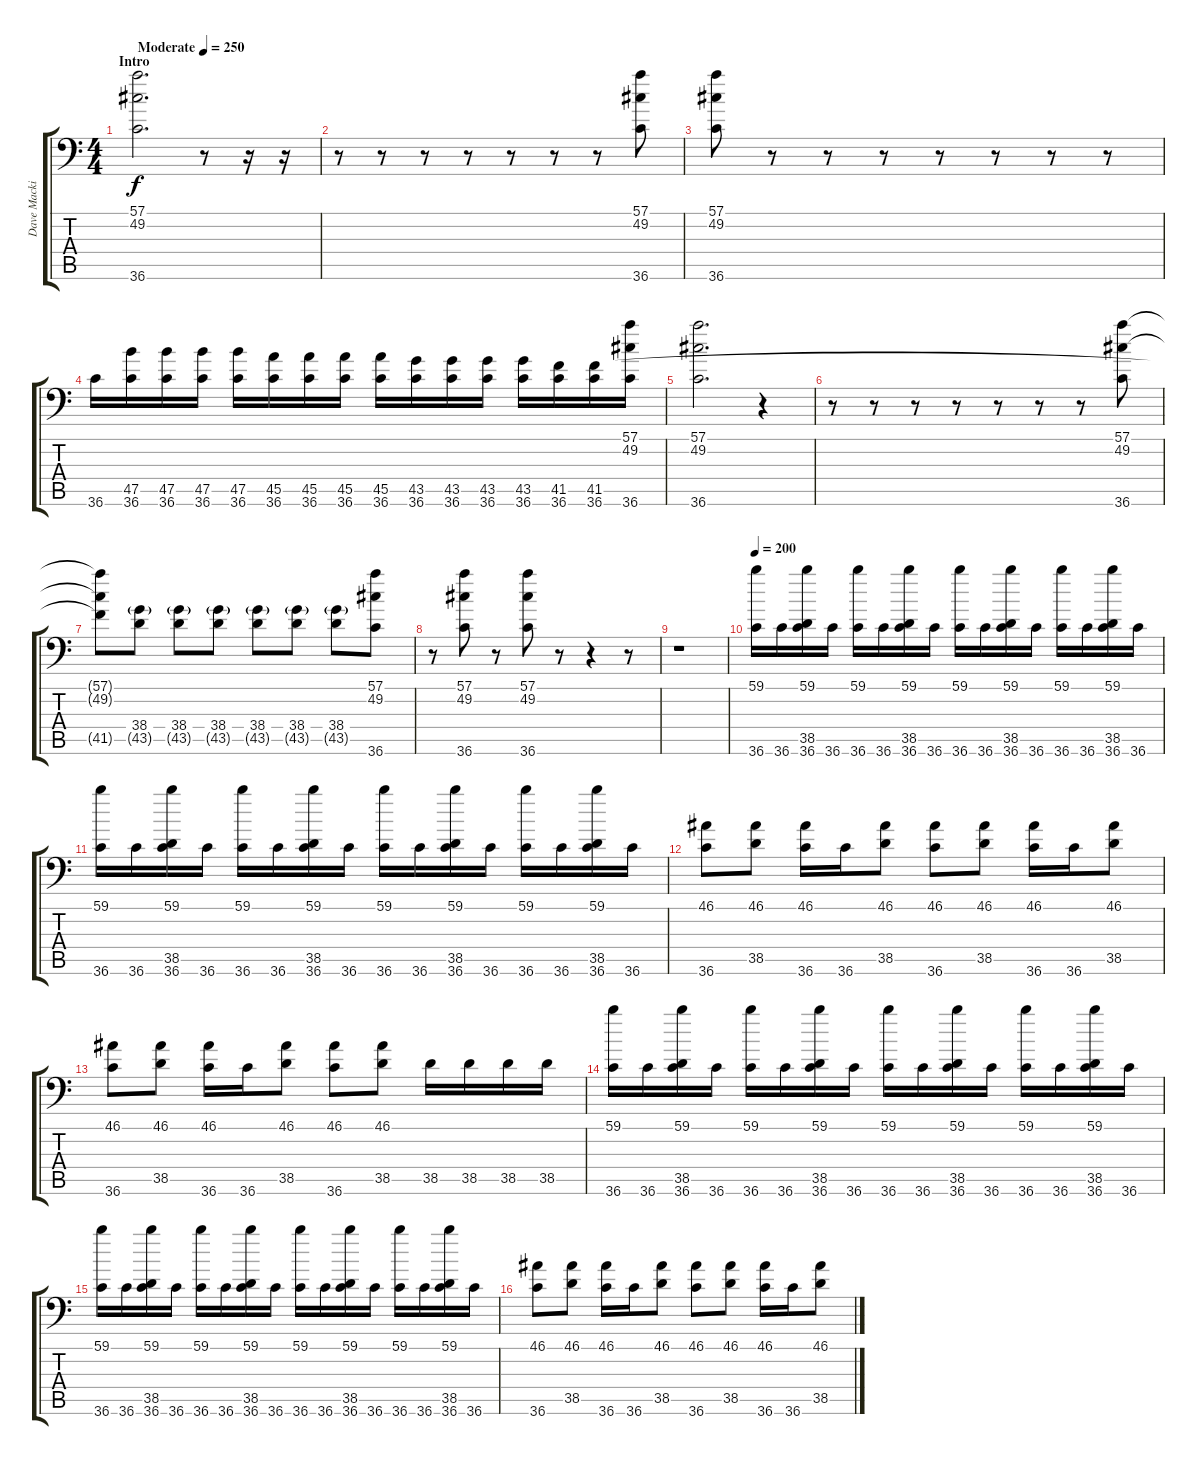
\track ("Dave Mackintosh | Drums" "Dave Macki") {instrument acousticgrandpiano}
\staff {score tabs}
\tuning (C-1 C-1 C-1 C-1 C-1 C-1) {hide}
\ts (4 4)
\section ("" "Intro")
\tempo (250 "Moderate")
\clef f4
\ks c
(57.1 49.2 36.6).2{d dy f instrument acousticgrandpiano} r.8 r.16 r.16 |
r.8 r.8 r.8 r.8 r.8 r.8 r.8 (57.1 49.2 36.6).8 |
(57.1 49.2 36.6).8 r.8 r.8 r.8 r.8 r.8 r.8 r.8 |
36.6.16 (47.5 36.6).16 (47.5 36.6).16 (47.5 36.6).16 (47.5 36.6).16 (45.5 36.6).16 (45.5 36.6).16 (45.5 36.6).16 (45.5 36.6).16 (43.5 36.6).16 (43.5 36.6).16 (43.5 36.6).16 (43.5 36.6).16 (41.5 36.6).16 (41.5 36.6).16 (57.1 49.2 36.6).16 |
(57.1 49.2 36.6).2{d} r.4 |
r.8 r.8 r.8 r.8 r.8 r.8 r.8 (57.1 49.2 36.6).8 |
(57.1{t} 49.2{t} 41.5{t}).8 (38.4 43.5{g}).8 (38.4 43.5{g}).8 (38.4 43.5{g}).8 (38.4 43.5{g}).8 (38.4 43.5{g}).8 (38.4 43.5{g}).8 (57.1 49.2 36.6).8 |
r.8 (57.1 49.2 36.6).8 r.8 (57.1 49.2 36.6).8 r.8 r.4 r.8 |
r.1 |
\tempo 200
(59.1 36.6).16 36.6.16 (59.1 38.5 36.6).16 36.6.16 (59.1 36.6).16 36.6.16 (59.1 38.5 36.6).16 36.6.16 (59.1 36.6).16 36.6.16 (59.1 38.5 36.6).16 36.6.16 (59.1 36.6).16 36.6.16 (59.1 38.5 36.6).16 36.6.16 |
(59.1 36.6).16 36.6.16 (59.1 38.5 36.6).16 36.6.16 (59.1 36.6).16 36.6.16 (59.1 38.5 36.6).16 36.6.16 (59.1 36.6).16 36.6.16 (59.1 38.5 36.6).16 36.6.16 (59.1 36.6).16 36.6.16 (59.1 38.5 36.6).16 36.6.16 |
(46.1 36.6).8 (46.1 38.5).8 (46.1 36.6).16 36.6.16 (46.1 38.5).8 (46.1 36.6).8 (46.1 38.5).8 (46.1 36.6).16 36.6.16 (46.1 38.5).8 |
(46.1 36.6).8 (46.1 38.5).8 (46.1 36.6).16 36.6.16 (46.1 38.5).8 (46.1 36.6).8 (46.1 38.5).8 38.5.16 38.5.16 38.5.16 38.5.16 |
(59.1 36.6).16 36.6.16 (59.1 38.5 36.6).16 36.6.16 (59.1 36.6).16 36.6.16 (59.1 38.5 36.6).16 36.6.16 (59.1 36.6).16 36.6.16 (59.1 38.5 36.6).16 36.6.16 (59.1 36.6).16 36.6.16 (59.1 38.5 36.6).16 36.6.16 |
(59.1 36.6).16 36.6.16 (59.1 38.5 36.6).16 36.6.16 (59.1 36.6).16 36.6.16 (59.1 38.5 36.6).16 36.6.16 (59.1 36.6).16 36.6.16 (59.1 38.5 36.6).16 36.6.16 (59.1 36.6).16 36.6.16 (59.1 38.5 36.6).16 36.6.16 |
(46.1 36.6).8 (46.1 38.5).8 (46.1 36.6).16 36.6.16 (46.1 38.5).8 (46.1 36.6).8 (46.1 38.5).8 (46.1 36.6).16 36.6.16 (46.1 38.5).8
